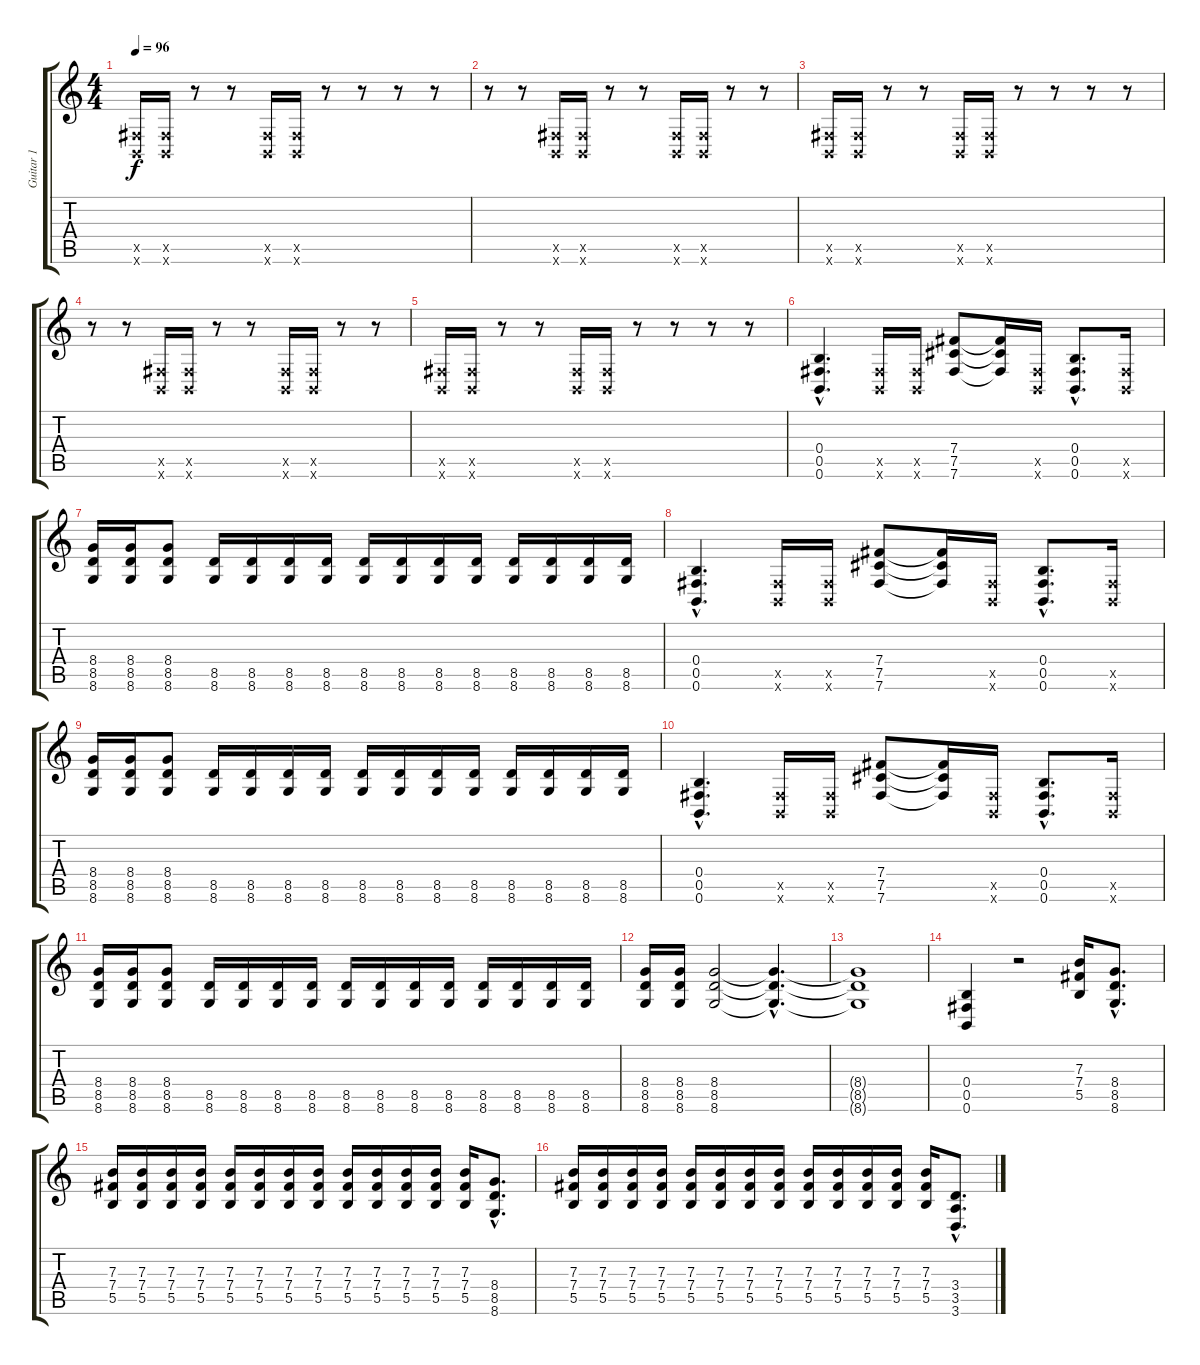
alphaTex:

\track ("Guitar 1" "Guitar 1") {instrument distortionguitar}
\staff {score tabs}
\tuning (Db4 Ab3 E3 B2 Gb2 B1) {hide}
\ts (4 4)
\tempo 96
\clef g2
\ks c
(0.5{x} 0.6{x}).16{dy f} (0.5{x} 0.6{x}).16 r.8 r.8 (0.5{x} 0.6{x}).16 (0.5{x} 0.6{x}).16 r.8 r.8 r.8 r.8 |
r.8{txt " "} r.8 (0.5{x} 0.6{x}).16 (0.5{x} 0.6{x}).16 r.8 r.8 (0.5{x} 0.6{x}).16 (0.5{x} 0.6{x}).16 r.8 r.8 |
(0.5{x} 0.6{x}).16 (0.5{x} 0.6{x}).16 r.8 r.8 (0.5{x} 0.6{x}).16 (0.5{x} 0.6{x}).16 r.8 r.8 r.8 r.8 |
r.8{txt " "} r.8 (0.5{x} 0.6{x}).16 (0.5{x} 0.6{x}).16 r.8 r.8 (0.5{x} 0.6{x}).16 (0.5{x} 0.6{x}).16 r.8 r.8 |
(0.5{x} 0.6{x}).16 (0.5{x} 0.6{x}).16 r.8 r.8 (0.5{x} 0.6{x}).16 (0.5{x} 0.6{x}).16 r.8 r.8 r.8 r.8 |
(0.4{hac} 0.5{hac} 0.6{hac}).4{d} (0.5{x} 0.6{x}).16 (0.5{x} 0.6{x}).16 (7.4 7.5 7.6).8 (7.4{t} 7.5{t} 7.6{t}).16 (0.5{x} 0.6{x}).16 (0.4{hac} 0.5{hac} 0.6{hac}).8{d} (0.5{x} 0.6{x}).16 |
(8.4 8.5 8.6).16 (8.4 8.5 8.6).16 (8.4 8.5 8.6).8 (8.5 8.6).16 (8.5 8.6).16 (8.5 8.6).16 (8.5 8.6).16 (8.5 8.6).16 (8.5 8.6).16 (8.5 8.6).16 (8.5 8.6).16 (8.5 8.6).16 (8.5 8.6).16 (8.5 8.6).16 (8.5 8.6).16 |
(0.4{hac} 0.5{hac} 0.6{hac}).4{d} (0.5{x} 0.6{x}).16 (0.5{x} 0.6{x}).16 (7.4 7.5 7.6).8 (7.4{t} 7.5{t} 7.6{t}).16 (0.5{x} 0.6{x}).16 (0.4{hac} 0.5{hac} 0.6{hac}).8{d} (0.5{x} 0.6{x}).16 |
(8.4 8.5 8.6).16 (8.4 8.5 8.6).16 (8.4 8.5 8.6).8 (8.5 8.6).16 (8.5 8.6).16 (8.5 8.6).16 (8.5 8.6).16 (8.5 8.6).16 (8.5 8.6).16 (8.5 8.6).16 (8.5 8.6).16 (8.5 8.6).16 (8.5 8.6).16 (8.5 8.6).16 (8.5 8.6).16 |
(0.4{hac} 0.5{hac} 0.6{hac}).4{d} (0.5{x} 0.6{x}).16 (0.5{x} 0.6{x}).16 (7.4 7.5 7.6).8 (7.4{t} 7.5{t} 7.6{t}).16 (0.5{x} 0.6{x}).16 (0.4{hac} 0.5{hac} 0.6{hac}).8{d} (0.5{x} 0.6{x}).16 |
(8.4 8.5 8.6).16 (8.4 8.5 8.6).16 (8.4 8.5 8.6).8 (8.5 8.6).16 (8.5 8.6).16 (8.5 8.6).16 (8.5 8.6).16 (8.5 8.6).16 (8.5 8.6).16 (8.5 8.6).16 (8.5 8.6).16 (8.5 8.6).16 (8.5 8.6).16 (8.5 8.6).16 (8.5 8.6).16 |
(8.4 8.5 8.6).16 (8.4 8.5 8.6).16 (8.4 8.5 8.6).2 (8.4{hac t} 8.5{hac t} 8.6{hac t}).4{d} |
(8.4{t} 8.5{t} 8.6{t}).1 |
(0.4 0.5 0.6).4 r.2 (7.3 7.4 5.5).16 (8.4{hac} 8.5{hac} 8.6{hac}).8{d} |
(7.3 7.4 5.5).16 (7.3 7.4 5.5).16 (7.3 7.4 5.5).16 (7.3 7.4 5.5).16 (7.3 7.4 5.5).16 (7.3 7.4 5.5).16 (7.3 7.4 5.5).16 (7.3 7.4 5.5).16 (7.3 7.4 5.5).16 (7.3 7.4 5.5).16 (7.3 7.4 5.5).16 (7.3 7.4 5.5).16 (7.3 7.4 5.5).16 (8.4{hac} 8.5{hac} 8.6{hac}).8{d} |
(7.3 7.4 5.5).16 (7.3 7.4 5.5).16 (7.3 7.4 5.5).16 (7.3 7.4 5.5).16 (7.3 7.4 5.5).16 (7.3 7.4 5.5).16 (7.3 7.4 5.5).16 (7.3 7.4 5.5).16 (7.3 7.4 5.5).16 (7.3 7.4 5.5).16 (7.3 7.4 5.5).16 (7.3 7.4 5.5).16 (7.3 7.4 5.5).16 (3.4{hac} 3.5{hac} 3.6{hac}).8{d}
